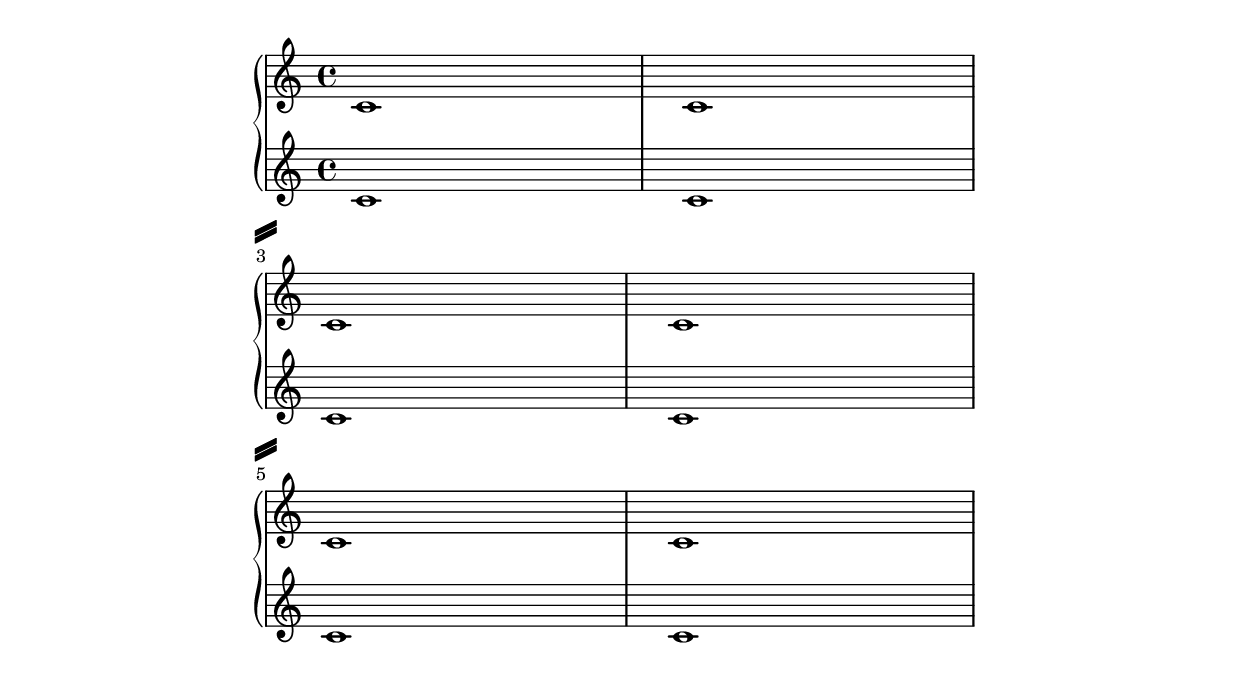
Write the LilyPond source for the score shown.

%% Generated by lilypond-book
%% Options: [exampleindent=10.16\mm,indent=0\mm,line-width=160\mm,paper-height=845.047\pt,paper-width=597.508\pt,papersize='(cons (* 597.508 pt) (* 845.047 pt))]
\include "lilypond-book-preamble.ly"


% ****************************************************************
% Start cut-&-pastable-section
% ****************************************************************

#(ly:set-option 'eps-box-padding 3.000000)



\paper {
  #(set-paper-size '(cons (* 597.508 pt) (* 845.047 pt)))
  indent = 0\mm
  line-width = 160\mm
  % offset the left padding, also add 1mm as lilypond creates cropped
  % images with a little space on the right
  line-width = #(- line-width (* mm  3.000000) (* mm 1))
}

\layout {
  
}




% ****************************************************************
% ly snippet:
% ****************************************************************
\sourcefilename "snippets/setting-system-separators.ly"
\sourcefileline 0
%% DO NOT EDIT this file manually; it was automatically
%% generated from the LilyPond Wiki
%% (https://wiki.lilypond.community).
%%
%% Make any changes in the Wiki itself, or in
%% `Documentation/snippets/new/`, then run
%% `scripts/auxiliar/makelsr.pl`.
%%
%% This file is in the public domain.

\version "2.24.0"

\header {
%% Translation of GIT committish: a8a85e19654e46d725563e6deba44083ef137a2c
  texidocja = "
システムとシステムの間にシステム セパレータを挿入することができます。@c
任意のマークアップが使用できますが、デフォルト値は @code{\\slashSeparator}
となっています。
"
  doctitleja = "システム セパレータを設定する"

%% Translation of GIT committish: 41a008e75e2fe29536406cdf0d71c32a4606f2b8
  texidocfr = "
La séparation entre deux systèmes consécutifs peut être mise en
évidence par n'importe quel @emph{markup}. LilyPond dispose à cet effet
d'une double oblique inversée : @code{\\slashSeparator}.
"

  doctitlefr = "Séparation visuelle entre les systèmes"

%% Translation of GIT committish: b7fb9ba58f06ce1f360a7e4ae78870f35069b0a1
  texidoces = "
Se pueden insertar separadores sistema entre los sistemas de una
página.  Se puede usar cualquier elemento de marcado, pero
@code{\\slashSeparator} está disponible como una elección
predeterminada adecuada.

"
  doctitlees = "Fijar un separador entre los sistemas"

%% Translation of GIT committish: ff9ca62acddb818b7788d7818a5c7eb0ddb6cdcb
  texidocca = "
Es poden inserir separadors de sistema entre els sistemes d'una pàgina.
Es pot usar qualsevol element de marcatge, però hi ha
@code{\\slashSeparator} com una elecció predeterminada adequada.

"
  doctitleca = "Fixació d'un separador entre els sistemes"

  categories = "Paper and layout, Staff notation, Tweaks and overrides"

  texidoc = "
System separators can be inserted between systems. Any markup can be
used, but @code{\\slashSeparator} has been provided as a sensible
default.
"

  doctitle = "Setting system separators"
} % begin verbatim


\paper {
  system-separator-markup = \slashSeparator
  line-width = 120
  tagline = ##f
}

notes = \relative c' {
  c1 | c \break
  c1 | c \break
  c1 | c
}

\book {
  \score {
    \new GrandStaff <<
      \new Staff \notes
      \new Staff \notes
    >>
  }
}



% ****************************************************************
% end ly snippet
% ****************************************************************
